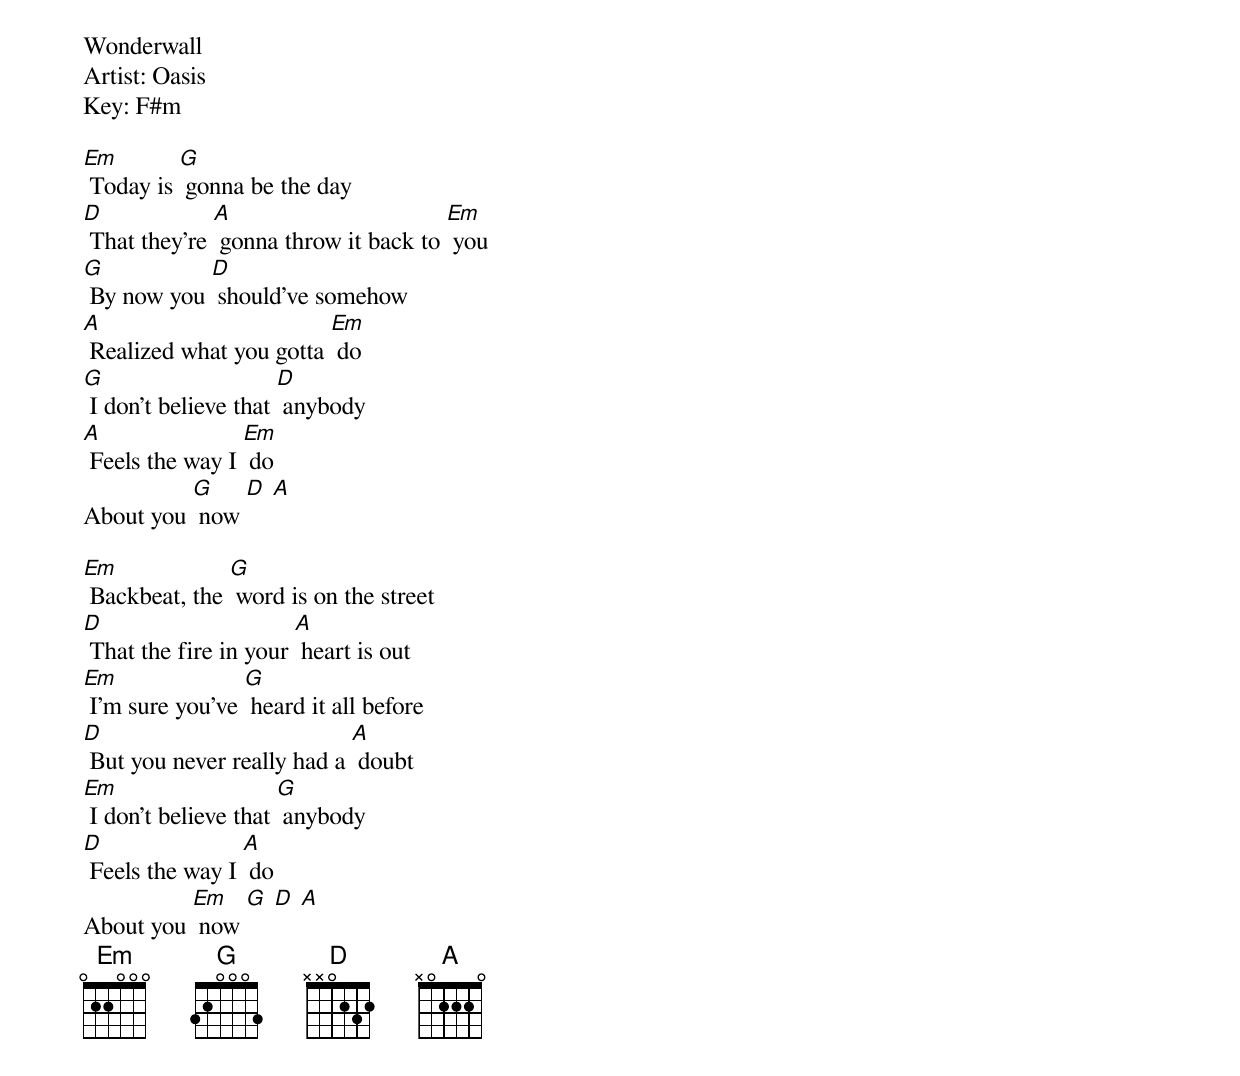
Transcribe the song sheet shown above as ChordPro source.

Wonderwall
Artist: Oasis
Key: F#m

[Em] Today is [G] gonna be the day
[D] That they're [A] gonna throw it back to [Em] you
[G] By now you [D] should've somehow
[A] Realized what you gotta [Em] do
[G] I don't believe that [D] anybody
[A] Feels the way I [Em] do
About you [G] now [D] [A]

[Em] Backbeat, the [G] word is on the street
[D] That the fire in your [A] heart is out
[Em] I'm sure you've [G] heard it all before
[D] But you never really had a [A] doubt
[Em] I don't believe that [G] anybody
[D] Feels the way I [A] do
About you [Em] now [G] [D] [A]
